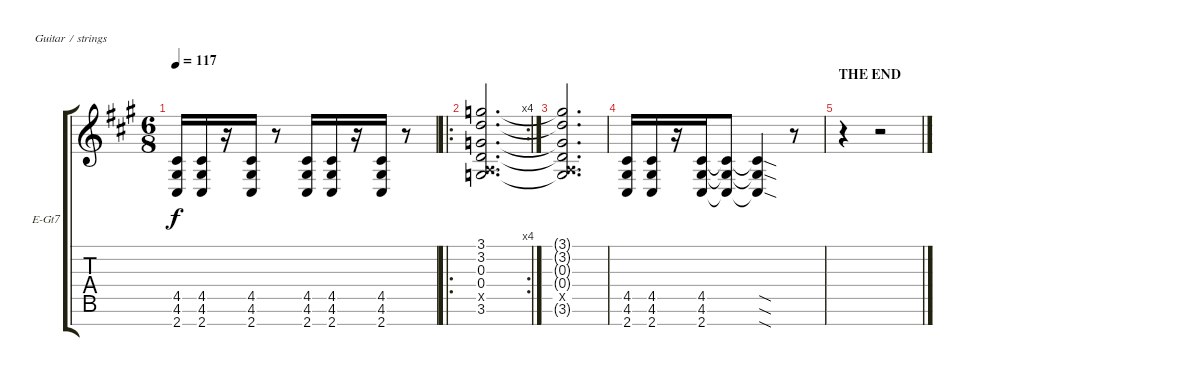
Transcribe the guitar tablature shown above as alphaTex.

\bracketExtendMode groupsimilarinstruments
\firstSystemTrackNameOrientation horizontal
\otherSystemsTrackNameOrientation horizontal
\track ("Lead / Rhythm Guitar 3" "E-Gt7") {instrument distortionguitar}
\staff {score tabs}
\tuning (E4 B3 G3 D3 A2 E2 B1)
\ts (6 8)
\tempo 117
\clef g2
\ks a
(4.5 4.6 2.7).16{dy f} (4.5 4.6 2.7).16 r.16 (4.5 4.6 2.7).16 r.8 (4.5 4.6 2.7).16 (4.5 4.6 2.7).16 r.16 (4.5 4.6 2.7).16 r.8 |
\ro
\rc 4
(3.1 3.2 0.3 0.4 0.5{x} 3.6).2{d} |
(3.1{t} 3.2{t} 0.3{t} 0.4{t} 0.5{x} 3.6{t}).2{d} |
(4.5 4.6 2.7).16 (4.5 4.6 2.7).16 r.16 (4.5 4.6 2.7).16 (4.5{t} 4.6{t} 2.7{t}).8 (4.5{sod t} 4.6{sod t} 2.7{sod t}).4 r.8 |
\section ("" "THE END")
r.4 r.2
